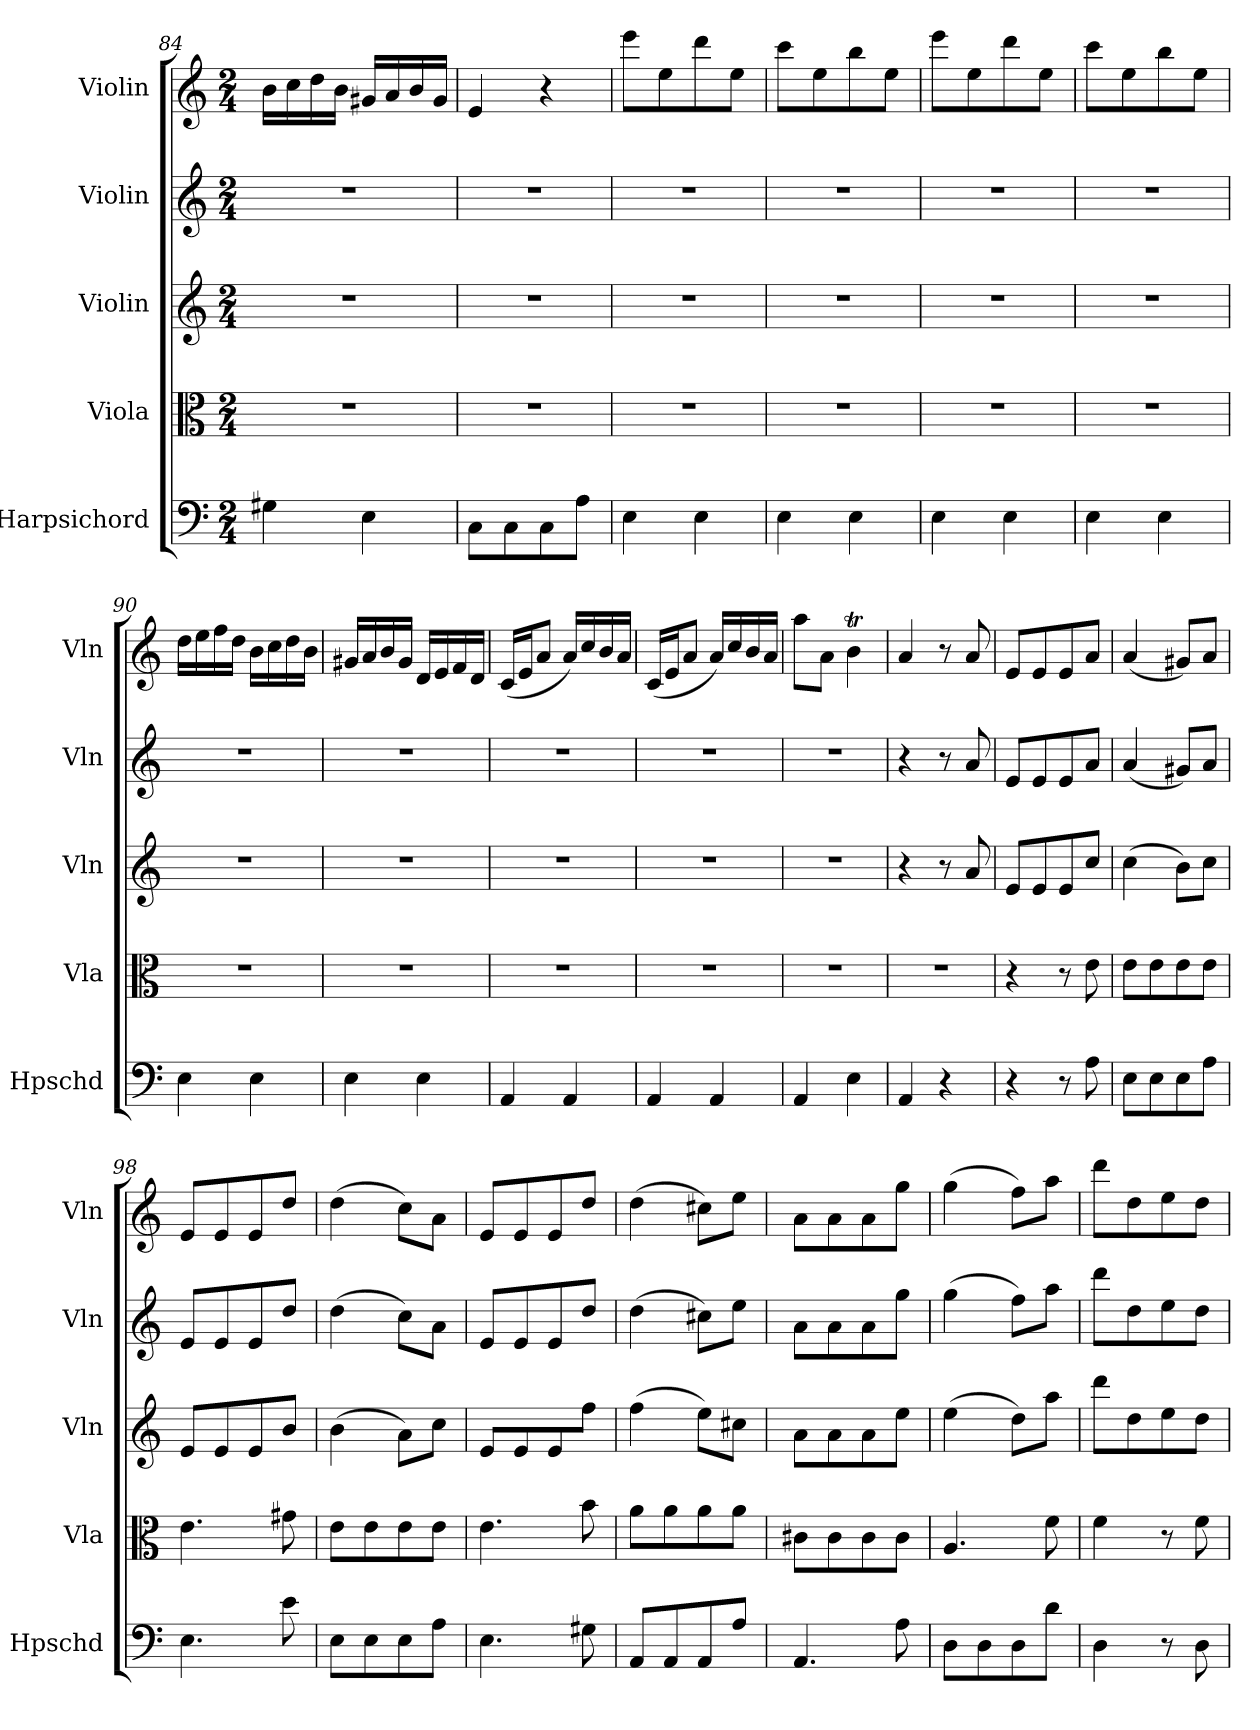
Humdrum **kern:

**kern	**kern	**kern	**kern	**kern
*part5	*part4	*part3	*part2	*part1
*staff5	*staff4	*staff3	*staff2	*staff1
*I"Harpsichord	*I"Viola	*I"Violin	*I"Violin	*I"Violin
*I'Hpschd	*I'Vla	*I'Vln	*I'Vln	*I'Vln
*clefF4	*clefC3	*clefG2	*clefG2	*clefG2
*k[]	*k[]	*k[]	*k[]	*k[]
*C:	*C:	*C:	*C:	*C:
*M2/4	*M2/4	*M2/4	*M2/4	*M2/4
=84	=84	=84	=84	=84
4G#X\	2r	2r	2r	16b\LL
.	.	.	.	16cc\
.	.	.	.	16dd\
.	.	.	.	16b\JJ
4E\	.	.	.	16g#X/LL
.	.	.	.	16a/
.	.	.	.	16b/
.	.	.	.	16g#/JJ
=85	=85	=85	=85	=85
8C\L	2r	2r	2r	4e/
8C\	.	.	.	.
8C\	.	.	.	4r
8A\J	.	.	.	.
=86	=86	=86	=86	=86
4E\	2r	2r	2r	8eee\L
.	.	.	.	8ee\
4E\	.	.	.	8ddd\
.	.	.	.	8ee\J
=87	=87	=87	=87	=87
4E\	2r	2r	2r	8ccc\L
.	.	.	.	8ee\
4E\	.	.	.	8bb\
.	.	.	.	8ee\J
=88	=88	=88	=88	=88
4E\	2r	2r	2r	8eee\L
.	.	.	.	8ee\
4E\	.	.	.	8ddd\
.	.	.	.	8ee\J
=89	=89	=89	=89	=89
4E\	2r	2r	2r	8ccc\L
.	.	.	.	8ee\
4E\	.	.	.	8bb\
.	.	.	.	8ee\J
=90	=90	=90	=90	=90
4E\	2r	2r	2r	16dd\LL
.	.	.	.	16ee\
.	.	.	.	16ff\
.	.	.	.	16dd\JJ
4E\	.	.	.	16b\LL
.	.	.	.	16cc\
.	.	.	.	16dd\
.	.	.	.	16b\JJ
=91	=91	=91	=91	=91
4E\	2r	2r	2r	16g#X/LL
.	.	.	.	16a/
.	.	.	.	16b/
.	.	.	.	16g#/JJ
4E\	.	.	.	16d/LL
.	.	.	.	16e/
.	.	.	.	16f/
.	.	.	.	16d/JJ
=92	=92	=92	=92	=92
4AA/	2r	2r	2r	(16c/LL
.	.	.	.	16e/J
.	.	.	.	8a/J
4AA/	.	.	.	16a/LL)
.	.	.	.	16cc/
.	.	.	.	16b/
.	.	.	.	16a/JJ
=93	=93	=93	=93	=93
4AA/	2r	2r	2r	(16c/LL
.	.	.	.	16e/J
.	.	.	.	8a/J
4AA/	.	.	.	16a/LL)
.	.	.	.	16cc/
.	.	.	.	16b/
.	.	.	.	16a/JJ
=94	=94	=94	=94	=94
4AA/	2r	2r	2r	8aa\L
.	.	.	.	8a\J
4E\	.	.	.	4bt\
=95	=95	=95	=95	=95
4AA/	2r	4r	4r	4a/
4r	.	8r	8r	8r
.	.	8a/	8a/	8a/
=96	=96	=96	=96	=96
4r	4r	8e/L	8e/L	8e/L
.	.	8e/	8e/	8e/
8r	8r	8e/	8e/	8e/
8A\	8e\	8cc/J	8a/J	8a/J
=97	=97	=97	=97	=97
8E\L	8e\L	(4cc\	(4a/	(4a/
8E\	8e\	.	.	.
8E\	8e\	8b\L)	8g#X/L)	8g#X/L)
8A\J	8e\J	8cc\J	8a/J	8a/J
=98	=98	=98	=98	=98
4.E\	4.e\	8e/L	8e/L	8e/L
.	.	8e/	8e/	8e/
.	.	8e/	8e/	8e/
8e\	8g#X\	8b/J	8dd/J	8dd/J
=99	=99	=99	=99	=99
8E\L	8e\L	(4b\	(4dd\	(4dd\
8E\	8e\	.	.	.
8E\	8e\	8a\L)	8cc\L)	8cc\L)
8A\J	8e\J	8cc\J	8a\J	8a\J
=100	=100	=100	=100	=100
4.E\	4.e\	8e/L	8e/L	8e/L
.	.	8e/	8e/	8e/
.	.	8e/	8e/	8e/
8G#X\	8b\	8ff\J	8dd/J	8dd/J
=101	=101	=101	=101	=101
8AA/L	8a\L	(4ff\	(4dd\	(4dd\
8AA/	8a\	.	.	.
8AA/	8a\	8ee\L)	8cc#X\L)	8cc#X\L)
8A/J	8a\J	8cc#X\J	8ee\J	8ee\J
=102	=102	=102	=102	=102
4.AA/	8c#X\L	8a\L	8a\L	8a\L
.	8c#\	8a\	8a\	8a\
.	8c#\	8a\	8a\	8a\
8A\	8c#\J	8ee\J	8gg\J	8gg\J
=103	=103	=103	=103	=103
8D\L	4.A/	(4ee\	(4gg\	(4gg\
8D\	.	.	.	.
8D\	.	8dd\L)	8ff\L)	8ff\L)
8d\J	8f\	8aa\J	8aa\J	8aa\J
=104	=104	=104	=104	=104
4D\	4f\	8ddd\L	8ddd\L	8ddd\L
.	.	8dd\	8dd\	8dd\
8r	8r	8ee\	8ee\	8ee\
8D\	8f\	8dd\J	8dd\J	8dd\J
=	=	=	=	=
*-	*-	*-	*-	*-
